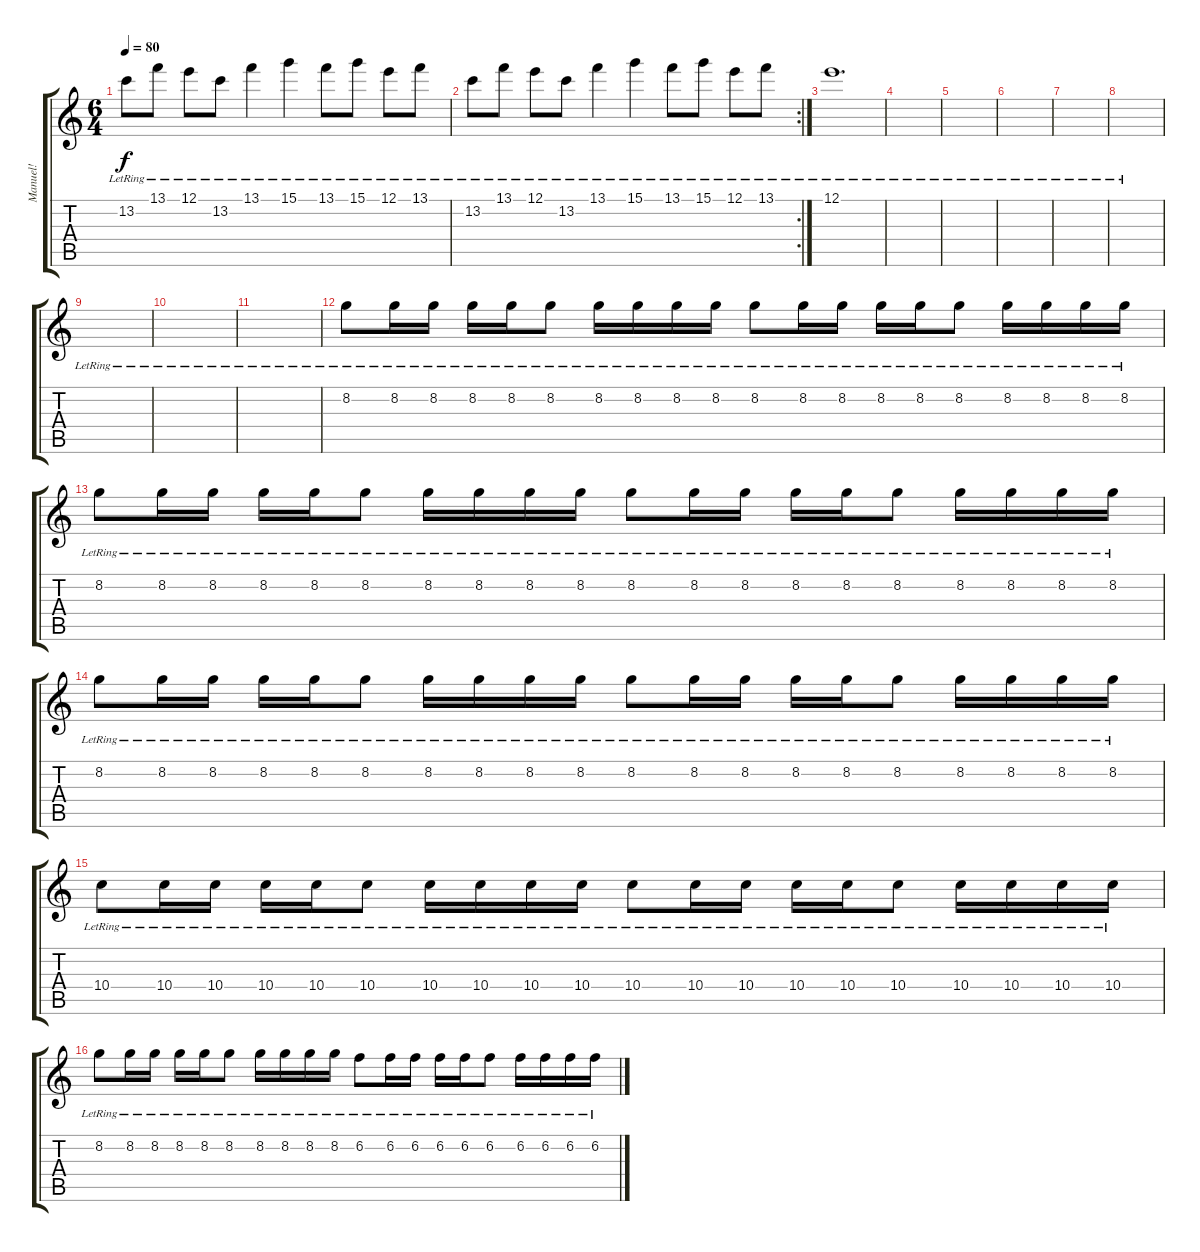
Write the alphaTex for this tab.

\track ("Manuel!" "Manuel!") {instrument electricguitarclean}
\staff {score tabs}
\tuning (E4 B3 G3 D3 A2 E2) {hide}
\ts (6 4)
\tempo 80
\clef g2
\ks c
13.2{lr}.8{dy f} 13.1{lr}.8 12.1{lr}.8 13.2{lr}.8 13.1{lr}.4 15.1{lr}.4 13.1{lr}.8 15.1{lr}.8 12.1{lr}.8 13.1{lr}.8 |
\rc 2
13.2{lr}.8 13.1{lr}.8 12.1{lr}.8 13.2{lr}.8 13.1{lr}.4 15.1{lr}.4 13.1{lr}.8 15.1{lr}.8 12.1{lr}.8 13.1{lr}.8 |
12.1{lr}.1{d} |
|
|
|
|
|
|
|
|
8.2{lr}.8 8.2{lr}.16 8.2{lr}.16 8.2{lr}.16 8.2{lr}.16 8.2{lr}.8 8.2{lr}.16 8.2{lr}.16 8.2{lr}.16 8.2{lr}.16 8.2{lr}.8 8.2{lr}.16 8.2{lr}.16 8.2{lr}.16 8.2{lr}.16 8.2{lr}.8 8.2{lr}.16 8.2{lr}.16 8.2{lr}.16 8.2{lr}.16 |
8.2{lr}.8 8.2{lr}.16 8.2{lr}.16 8.2{lr}.16 8.2{lr}.16 8.2{lr}.8 8.2{lr}.16 8.2{lr}.16 8.2{lr}.16 8.2{lr}.16 8.2{lr}.8 8.2{lr}.16 8.2{lr}.16 8.2{lr}.16 8.2{lr}.16 8.2{lr}.8 8.2{lr}.16 8.2{lr}.16 8.2{lr}.16 8.2{lr}.16 |
8.2{lr}.8 8.2{lr}.16 8.2{lr}.16 8.2{lr}.16 8.2{lr}.16 8.2{lr}.8 8.2{lr}.16 8.2{lr}.16 8.2{lr}.16 8.2{lr}.16 8.2{lr}.8 8.2{lr}.16 8.2{lr}.16 8.2{lr}.16 8.2{lr}.16 8.2{lr}.8 8.2{lr}.16 8.2{lr}.16 8.2{lr}.16 8.2{lr}.16 |
10.4{lr}.8 10.4{lr}.16 10.4{lr}.16 10.4{lr}.16 10.4{lr}.16 10.4{lr}.8 10.4{lr}.16 10.4{lr}.16 10.4{lr}.16 10.4{lr}.16 10.4{lr}.8 10.4{lr}.16 10.4{lr}.16 10.4{lr}.16 10.4{lr}.16 10.4{lr}.8 10.4{lr}.16 10.4{lr}.16 10.4{lr}.16 10.4{lr}.16 |
8.2{lr}.8 8.2{lr}.16 8.2{lr}.16 8.2{lr}.16 8.2{lr}.16 8.2{lr}.8 8.2{lr}.16 8.2{lr}.16 8.2{lr}.16 8.2{lr}.16 6.2{lr}.8 6.2{lr}.16 6.2{lr}.16 6.2{lr}.16 6.2{lr}.16 6.2{lr}.8 6.2{lr}.16 6.2{lr}.16 6.2{lr}.16 6.2{lr}.16
